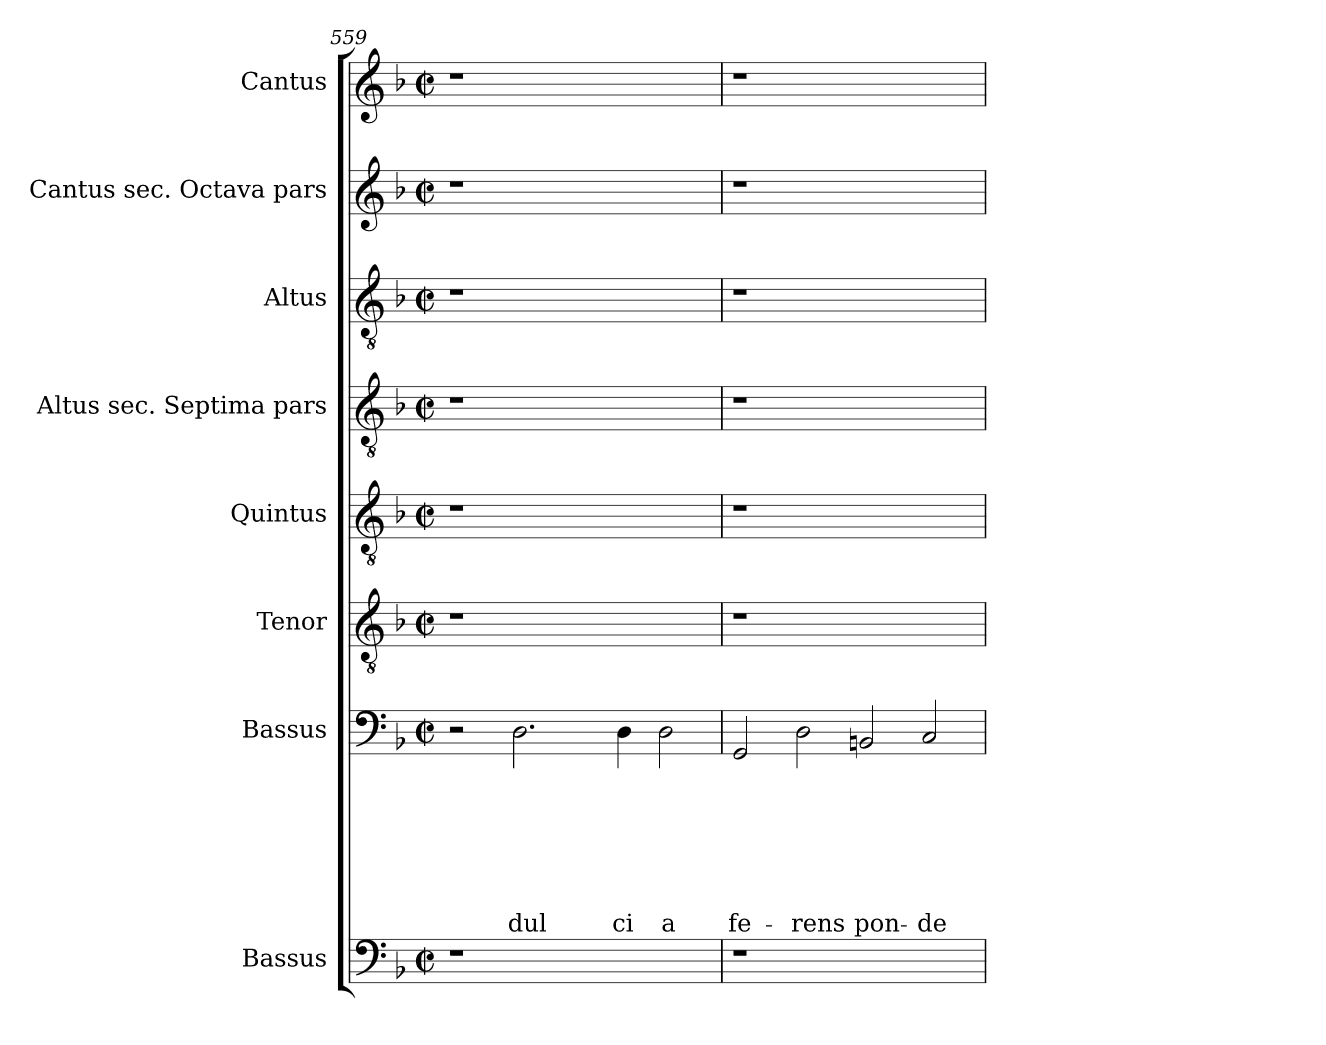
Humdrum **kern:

**kern	**kern	**text	**text	**text	**text	**text	**text	**text	**kern	**kern	**kern	**kern	**kern	**kern
*part8	*part7	*part7	*part7	*part7	*part7	*part7	*part7	*part7	*part6	*part5	*part4	*part3	*part2	*part1
*staff8	*staff7	*staff7	*staff7	*staff7	*staff7	*staff7	*staff7	*staff7	*staff6	*staff5	*staff4	*staff3	*staff2	*staff1
*I"Bassus	*I"Bassus	*	*	*	*	*	*	*	*I"Tenor	*I"Quintus	*I"Altus sec. Septima pars	*I"Altus	*I"Cantus sec. Octava pars	*I"Cantus
*	*I'Bassus	*	*	*	*	*	*	*	*I'Tenor	*I'Quintus	*	*I'Altus	*	*I'Cantus
*clefF4	*clefF4	*	*	*	*	*	*	*	*clefGv2	*clefGv2	*clefGv2	*clefGv2	*clefG2	*clefG2
*k[b-]	*k[b-]	*	*	*	*	*	*	*	*k[b-]	*k[b-]	*k[b-]	*k[b-]	*k[b-]	*k[b-]
*F:	*F:	*	*	*	*	*	*	*	*F:	*F:	*F:	*F:	*F:	*F:
*M2/2	*M2/2	*	*	*	*	*	*	*	*M2/2	*M2/2	*M2/2	*M2/2	*M2/2	*M2/2
*met(c|)	*met(c|)	*	*	*	*	*	*	*	*met(c|)	*met(c|)	*met(c|)	*met(c|)	*met(c|)	*met(c|)
=559	=559	=559	=559	=559	=559	=559	=559	=559	=559	=559	=559	=559	=559	=559
1r	2r	.	.	.	.	.	.	.	1r	1r	1r	1r	1r	1r
!	!	!	!	!	!	!	!	!LO:LY:b	!	!	!	!	!	!
.	2.D\	.	.	.	.	.	.	dul	.	.	.	.	.	.
1ryy	.	.	.	.	.	.	.	.	1ryy	1ryy	1ryy	1ryy	1ryy	1ryy
!	!	!	!	!	!	!	!	!LO:LY:b	!	!	!	!	!	!
.	4D\	.	.	.	.	.	.	ci	.	.	.	.	.	.
!	!	!	!	!	!	!	!	!LO:LY:b	!	!	!	!	!	!
.	2D\	.	.	.	.	.	.	a	.	.	.	.	.	.
!!LO:LB:g=z
=560	=560	=560	=560	=560	=560	=560	=560	=560	=560	=560	=560	=560	=560	=560
!	!	!	!	!	!	!	!	!LO:LY:b	!	!	!	!	!	!
1r	2GG/	.	.	.	.	.	.	fe-	1r	1r	1r	1r	1r	1r
!	!	!	!	!	!	!	!	!LO:LY:b	!	!	!	!	!	!
.	2D\	.	.	.	.	.	.	-rens	.	.	.	.	.	.
!	!	!	!	!	!	!	!	!LO:LY:b	!	!	!	!	!	!
1ryy	2BBn/	.	.	.	.	.	.	pon-	1ryy	1ryy	1ryy	1ryy	1ryy	1ryy
!	!	!	!	!	!	!	!	!LO:LY:b	!	!	!	!	!	!
.	2C/	.	.	.	.	.	.	-de-	.	.	.	.	.	.
=	=	=	=	=	=	=	=	=	=	=	=	=	=	=
*-	*-	*-	*-	*-	*-	*-	*-	*-	*-	*-	*-	*-	*-	*-
